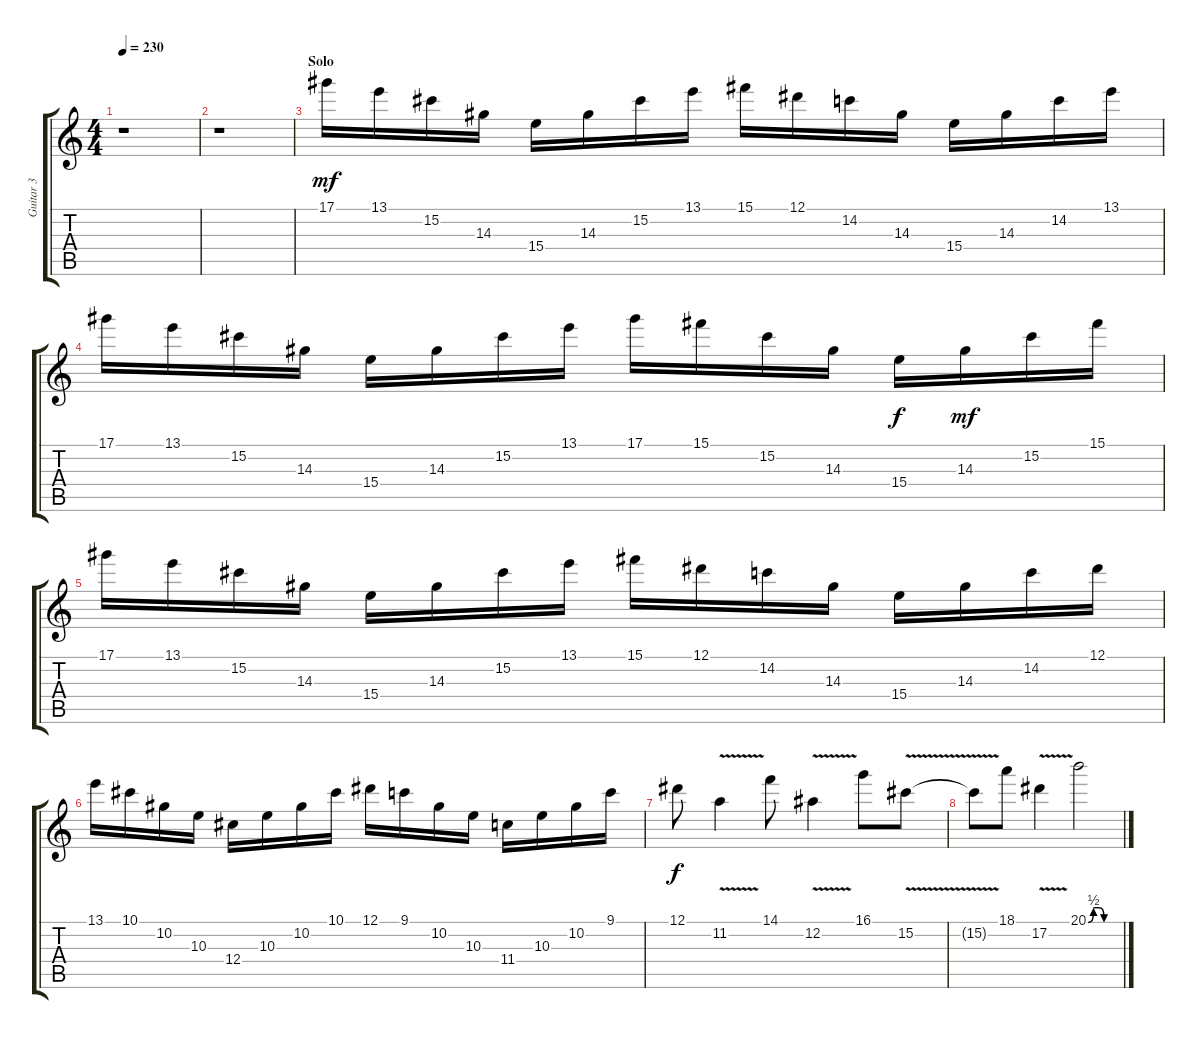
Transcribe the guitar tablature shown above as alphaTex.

\track ("Guitar 3" "Guitar 3") {instrument distortionguitar}
\staff {score tabs}
\tuning (Eb4 Bb3 Gb3 Db3 Ab2 Db2) {hide}
\ts (4 4)
\tempo 230
\clef g2
\ks c
r.1{dy f} |
r.1 |
\section ("" "Solo")
17.1.16{dy mf volume 15 instrument overdrivenguitar} 13.1.16 15.2.16 14.3.16 15.4.16 14.3.16 15.2.16 13.1.16 15.1.16 12.1.16 14.2.16 14.3.16 15.4.16 14.3.16 14.2.16 13.1.16 |
17.1.16 13.1.16 15.2.16 14.3.16 15.4.16 14.3.16 15.2.16 13.1.16 17.1.16 15.1.16 15.2.16 14.3.16 15.4.16{dy f} 14.3.16{dy mf} 15.2.16 15.1.16 |
17.1.16 13.1.16 15.2.16 14.3.16 15.4.16 14.3.16 15.2.16 13.1.16 15.1.16 12.1.16 14.2.16 14.3.16 15.4.16 14.3.16 14.2.16 12.1.16 |
13.1.16 10.1.16 10.2.16 10.3.16 12.4.16 10.3.16 10.2.16 10.1.16 12.1.16 9.1.16 10.2.16 10.3.16 11.4.16 10.3.16 10.2.16 9.1.16 |
12.1.8{dy f} 11.2{v}.4 14.1.8 12.2{v}.4 16.1.8 15.2{v}.8 |
15.2{t}.8 18.1.8 17.2{v}.4 20.1{be (custom 0 0 10 2 20 2 30 0 60 0)}.2
